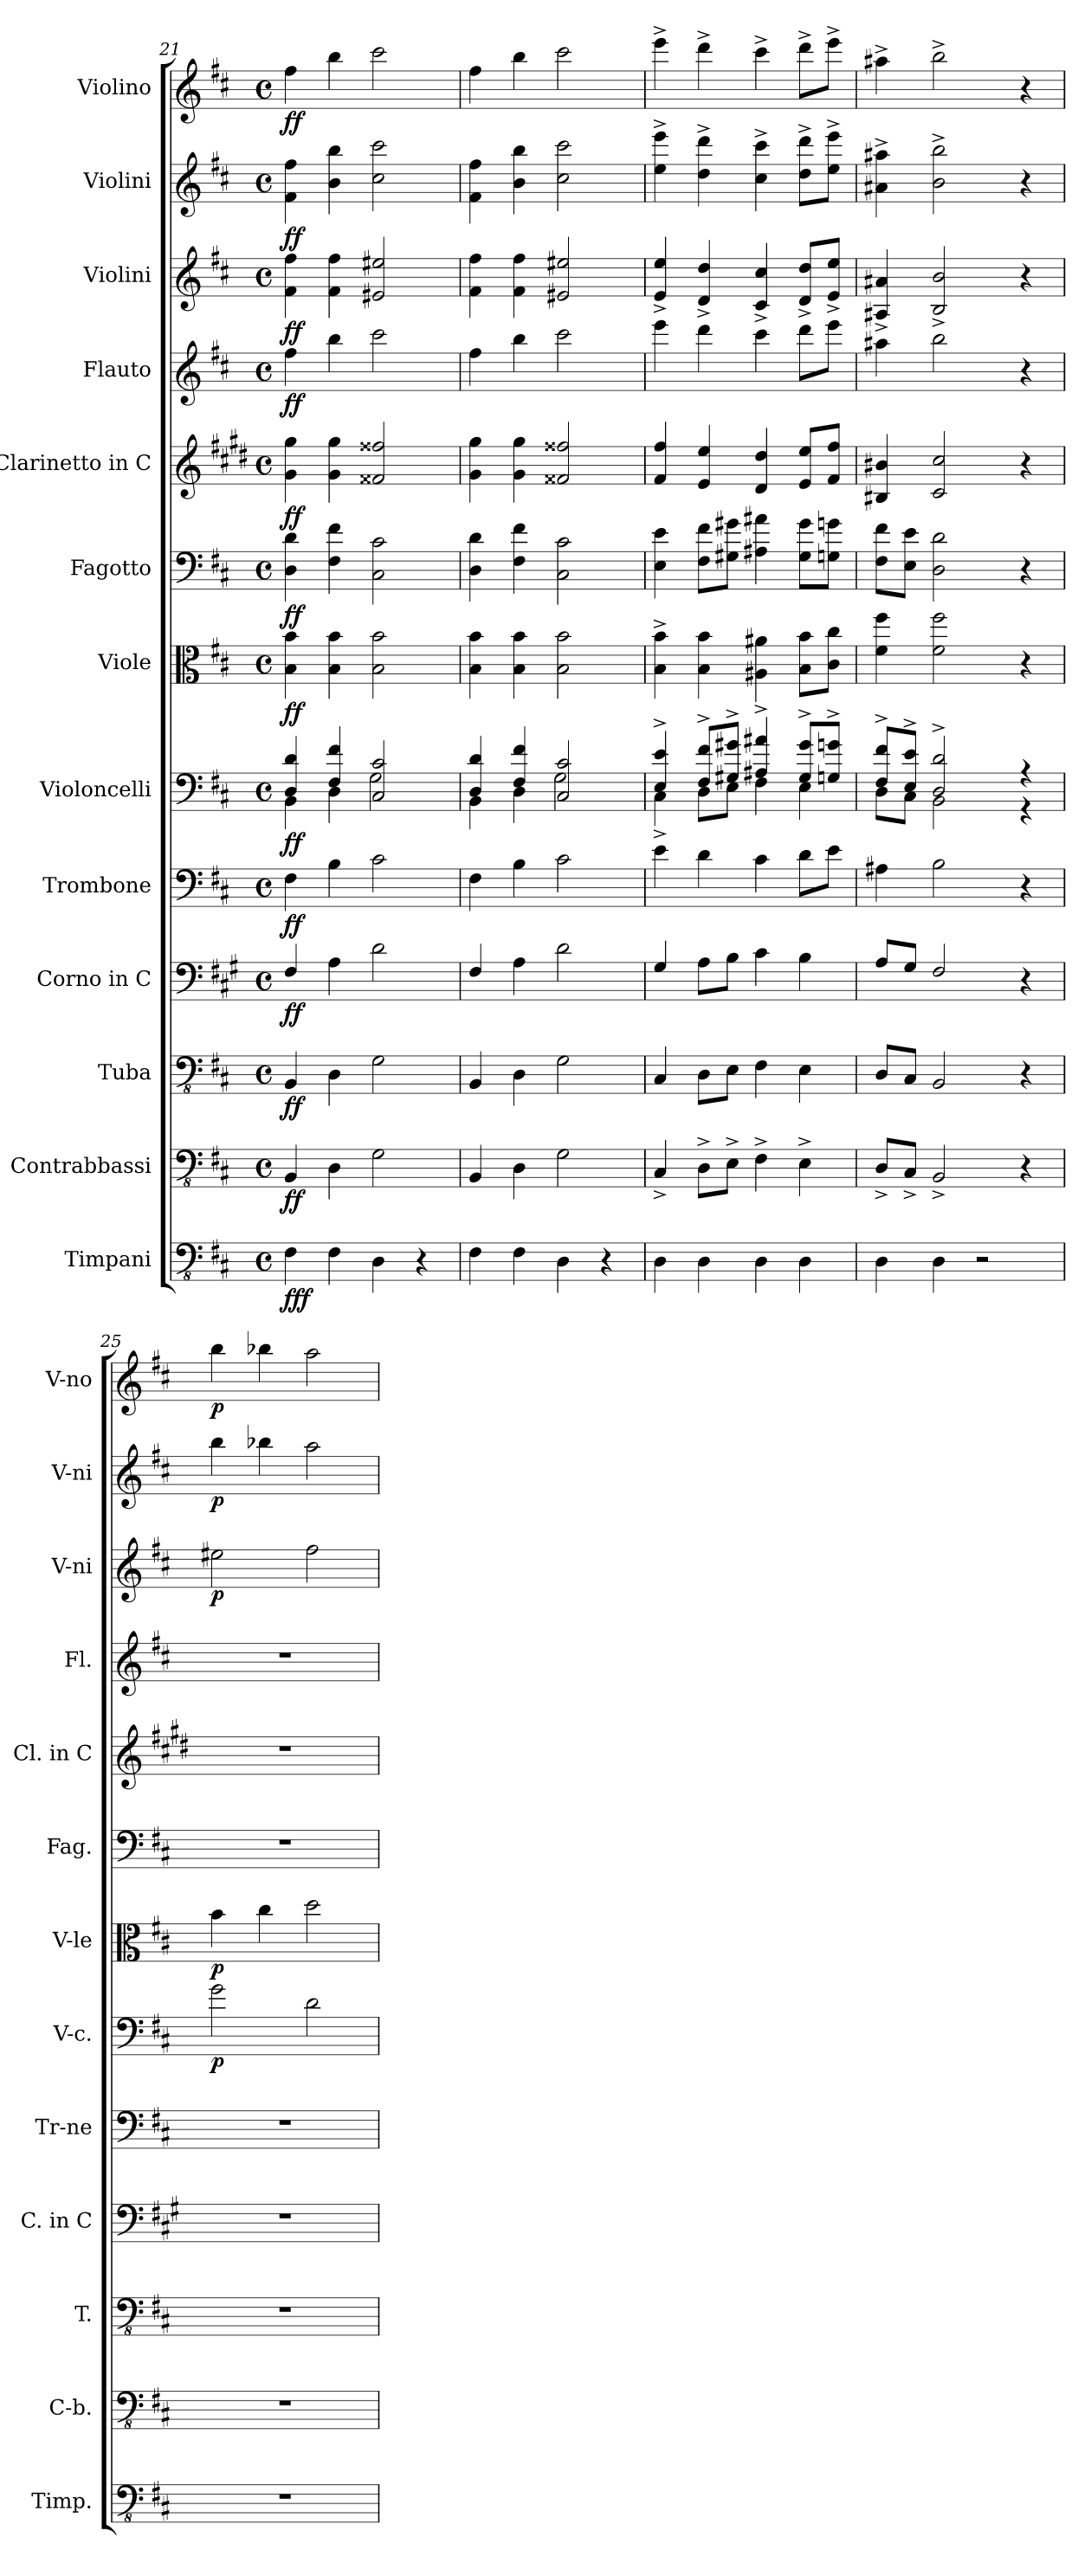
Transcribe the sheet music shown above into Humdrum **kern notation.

**kern	**dynam	**kern	**dynam	**kern	**dynam	**kern	**dynam	**kern	**dynam	**kern	**dynam	**kern	**dynam	**kern	**dynam	**kern	**dynam	**kern	**dynam	**kern	**dynam	**kern	**dynam	**kern	**dynam
*part13	*part13	*part12	*part12	*part11	*part11	*part10	*part10	*part9	*part9	*part8	*part8	*part7	*part7	*part6	*part6	*part5	*part5	*part4	*part4	*part3	*part3	*part2	*part2	*part1	*part1
*staff13	*staff13	*staff12	*staff12	*staff11	*staff11	*staff10	*staff10	*staff9	*staff9	*staff8	*staff8	*staff7	*staff7	*staff6	*staff6	*staff5	*staff5	*staff4	*staff4	*staff3	*staff3	*staff2	*staff2	*staff1	*staff1
*I"Timpani	*	*I"Contrabbassi	*	*I"Tuba	*	*I"Corno in C	*	*I"Trombone	*	*I"Violoncelli	*	*I"Viole	*	*I"Fagotto	*	*I"Clarinetto in C	*	*I"Flauto	*	*I"Violini	*	*I"Violini	*	*I"Violino	*
*I'Timp.	*	*I'C-b.	*	*I'T.	*	*I'C. in C	*	*I'Tr-ne	*	*I'V-c.	*	*I'V-le	*	*I'Fag.	*	*I'Cl. in C	*	*I'Fl.	*	*I'V-ni	*	*I'V-ni	*	*I'V-no	*
!!LO:PB:g=z
*clefFv4	*	*clefFv4	*	*clefFv4	*	*clefF4	*	*clefF4	*	*clefF4	*	*clefC3	*	*clefF4	*	*clefG2	*	*clefG2	*	*clefG2	*	*clefG2	*	*clefG2	*
*	*	*	*	*	*	*ITrd4c7	*	*	*	*	*	*	*	*	*	*ITrd1c2	*	*	*	*	*	*	*	*	*
*k[f#c#]	*	*k[f#c#]	*	*k[f#c#]	*	*k[f#c#]	*	*k[f#c#]	*	*k[f#c#]	*	*k[f#c#]	*	*k[f#c#]	*	*k[f#c#]	*	*k[f#c#]	*	*k[f#c#]	*	*k[f#c#]	*	*k[f#c#]	*
*M4/4	*	*M4/4	*	*M4/4	*	*M4/4	*	*M4/4	*	*M4/4	*	*M4/4	*	*M4/4	*	*M4/4	*	*M4/4	*	*M4/4	*	*M4/4	*	*M4/4	*
*met(c)	*	*met(c)	*	*met(c)	*	*met(c)	*	*met(c)	*	*met(c)	*	*met(c)	*	*met(c)	*	*met(c)	*	*met(c)	*	*met(c)	*	*met(c)	*	*met(c)	*
=21	=21	=21	=21	=21	=21	=21	=21	=21	=21	=21	=21	=21	=21	=21	=21	=21	=21	=21	=21	=21	=21	=21	=21	=21	=21
*	*	*	*	*	*	*	*	*	*	*^	*	*	*	*	*	*	*	*	*	*	*	*	*	*	*
!	!LO:DY:b	!	!LO:DY:b	!	!LO:DY:b	!	!LO:DY:b	!	!LO:DY:b	!	!	!LO:DY:b	!	!LO:DY:b	!	!LO:DY:b	!	!LO:DY:b	!	!LO:DY:b	!	!LO:DY:b	!	!LO:DY:b	!	!LO:DY:b
4FF#\	fff	4BBB/	ff	4BBB/	ff	4BB/	ff	4F#\	ff	4D/ 4d/	4BB\	ff	4B\ 4b\	ff	4D\ 4d\	ff	4f#\ 4ff#\	ff	4ff#\	ff	4f#\ 4ff#\	ff	4f#\ 4ff#\	ff	4ff#\	ff
4FF#\	.	4DD\	.	4DD\	.	4D\	.	4B\	.	4F#/ 4f#/	4D\	.	4B\ 4b\	.	4F#\ 4f#\	.	4f#\ 4ff#\	.	4bb\	.	4f#\ 4ff#\	.	4b\ 4bb\	.	4bb\	.
4DD\	.	2GG\	.	2GG\	.	2G\	.	2c#\	.	2C#/ 2c#/	2G\	.	2B\ 2b\	.	2C#\ 2c#\	.	2e#X/ 2ee#X/	.	2ccc#\	.	2e#X/ 2ee#X/	.	2cc#\ 2ccc#\	.	2ccc#\	.
4r	.	.	.	.	.	.	.	.	.	.	.	.	.	.	.	.	.	.	.	.	.	.	.	.	.	.
=22	=22	=22	=22	=22	=22	=22	=22	=22	=22	=22	=22	=22	=22	=22	=22	=22	=22	=22	=22	=22	=22	=22	=22	=22	=22	=22
4FF#\	.	4BBB/	.	4BBB/	.	4BB/	.	4F#\	.	4D/ 4d/	4BB\	.	4B\ 4b\	.	4D\ 4d\	.	4f#\ 4ff#\	.	4ff#\	.	4f#\ 4ff#\	.	4f#\ 4ff#\	.	4ff#\	.
4FF#\	.	4DD\	.	4DD\	.	4D\	.	4B\	.	4F#/ 4f#/	4D\	.	4B\ 4b\	.	4F#\ 4f#\	.	4f#\ 4ff#\	.	4bb\	.	4f#\ 4ff#\	.	4b\ 4bb\	.	4bb\	.
4DD\	.	2GG\	.	2GG\	.	2G\	.	2c#\	.	2C#/ 2c#/	2G\	.	2B\ 2b\	.	2C#\ 2c#\	.	2e#X/ 2ee#X/	.	2ccc#\	.	2e#X/ 2ee#X/	.	2cc#\ 2ccc#\	.	2ccc#\	.
4r	.	.	.	.	.	.	.	.	.	.	.	.	.	.	.	.	.	.	.	.	.	.	.	.	.	.
=23	=23	=23	=23	=23	=23	=23	=23	=23	=23	=23	=23	=23	=23	=23	=23	=23	=23	=23	=23	=23	=23	=23	=23	=23	=23	=23
4DD\	.	4CC#^/	.	4CC#/	.	4C#/	.	4e\	.	4E/^ 4e/^	4C#^\	.	4B\^ 4b\^	.	4E\ 4e\	.	4e/ 4ee/	.	4eee\	.	4e/^ 4ee/^	.	4ee\^ 4eee\^	.	4eee^\	.
4DD\	.	8DD^\L	.	8DD\L	.	8D\L	.	4d\	.	8F#/^ 8f#/^L	8D\L	.	4B\ 4b\	.	8F#\ 8f#\L	.	4d/ 4dd/	.	4ddd\	.	4d/^ 4dd/^	.	4dd\^ 4ddd\^	.	4ddd^\	.
.	.	8EE^\J	.	8EE\J	.	8E\J	.	.	.	8G#X/^ 8g#X/^J	8E\J	.	.	.	8G#X\ 8g#X\J	.	.	.	.	.	.	.	.	.	.	.
4DD\	.	4FF#^\	.	4FF#\	.	4F#\	.	4c#\	.	4A#X/^ 4a#X/^	4F#\	.	4A#X\ 4a#X\	.	4A#X\ 4a#X\	.	4c#/ 4cc#/	.	4ccc#\	.	4c#/^ 4cc#/^	.	4cc#\^ 4ccc#\^	.	4ccc#^\	.
4DD\	.	4EE^\	.	4EE\	.	4E\	.	8d\L	.	8G#/^ 8g#/^L	4E\	.	8B\ 8b\L	.	8G#\ 8g#\L	.	8d/ 8dd/L	.	8ddd\L	.	8d/^ 8dd/^L	.	8dd\^ 8ddd\^L	.	8ddd^\L	.
.	.	.	.	.	.	.	.	8e\J	.	8Gn/^ 8gn/^J	.	.	8c#\ 8cc#\J	.	8Gn\ 8gn\J	.	8e/ 8ee/J	.	8eee\J	.	8e/^ 8ee/^J	.	8ee\^ 8eee\^J	.	8eee^\J	.
=24	=24	=24	=24	=24	=24	=24	=24	=24	=24	=24	=24	=24	=24	=24	=24	=24	=24	=24	=24	=24	=24	=24	=24	=24	=24	=24
4DD\	.	8DD^/L	.	8DD/L	.	8D/L	.	4A#X\	.	8F#/^ 8f#/^L	8D\L	.	4f#\ 4ff#\	.	8F#\ 8f#\L	.	4A#X/ 4a#X/	.	4aa#X\	.	4A#X/^ 4a#X/^	.	4a#X\^ 4aa#X\^	.	4aa#X^\	.
.	.	8CC#^/J	.	8CC#/J	.	8C#/J	.	.	.	8E/^ 8e/^J	8C#\J	.	.	.	8E\ 8e\J	.	.	.	.	.	.	.	.	.	.	.
4DD\	.	2BBB^/	.	2BBB/	.	2BB/	.	2B\	.	2D/^ 2d/^	2BB\	.	2f#\ 2ff#\	.	2D\ 2d\	.	2B/ 2b/	.	2bb\	.	2B/^ 2b/^	.	2b\^ 2bb\^	.	2bb^\	.
2r	.	.	.	.	.	.	.	.	.	.	.	.	.	.	.	.	.	.	.	.	.	.	.	.	.	.
.	.	4r	.	4r	.	4r	.	4r	.	4r	4r	.	4r	.	4r	.	4r	.	4r	.	4r	.	4r	.	4r	.
!!LO:PB:g=z
=25	=25	=25	=25	=25	=25	=25	=25	=25	=25	=25	=25	=25	=25	=25	=25	=25	=25	=25	=25	=25	=25	=25	=25	=25	=25	=25
!	!	!	!	!	!	!	!	!	!	!	!	!LO:DY:b	!	!LO:DY:b	!	!	!	!	!	!	!	!LO:DY:b	!	!LO:DY:b	!	!LO:DY:b
*	*	*	*	*	*	*	*	*	*	*v	*v	*	*	*	*	*	*	*	*	*	*	*	*	*	*	*
1r	.	1r	.	1r	.	1r	.	1r	.	2g\	p	4b\	p	1r	.	1r	.	1r	.	2ee#X\	p	4bb\	p	4bb\	p
.	.	.	.	.	.	.	.	.	.	.	.	4cc#\	.	.	.	.	.	.	.	.	.	4bb-X\	.	4bb-X\	.
.	.	.	.	.	.	.	.	.	.	2d\	.	2dd\	.	.	.	.	.	.	.	2ff#\	.	2aa\	.	2aa\	.
=	=	=	=	=	=	=	=	=	=	=	=	=	=	=	=	=	=	=	=	=	=	=	=	=	=
*-	*-	*-	*-	*-	*-	*-	*-	*-	*-	*-	*-	*-	*-	*-	*-	*-	*-	*-	*-	*-	*-	*-	*-	*-	*-
